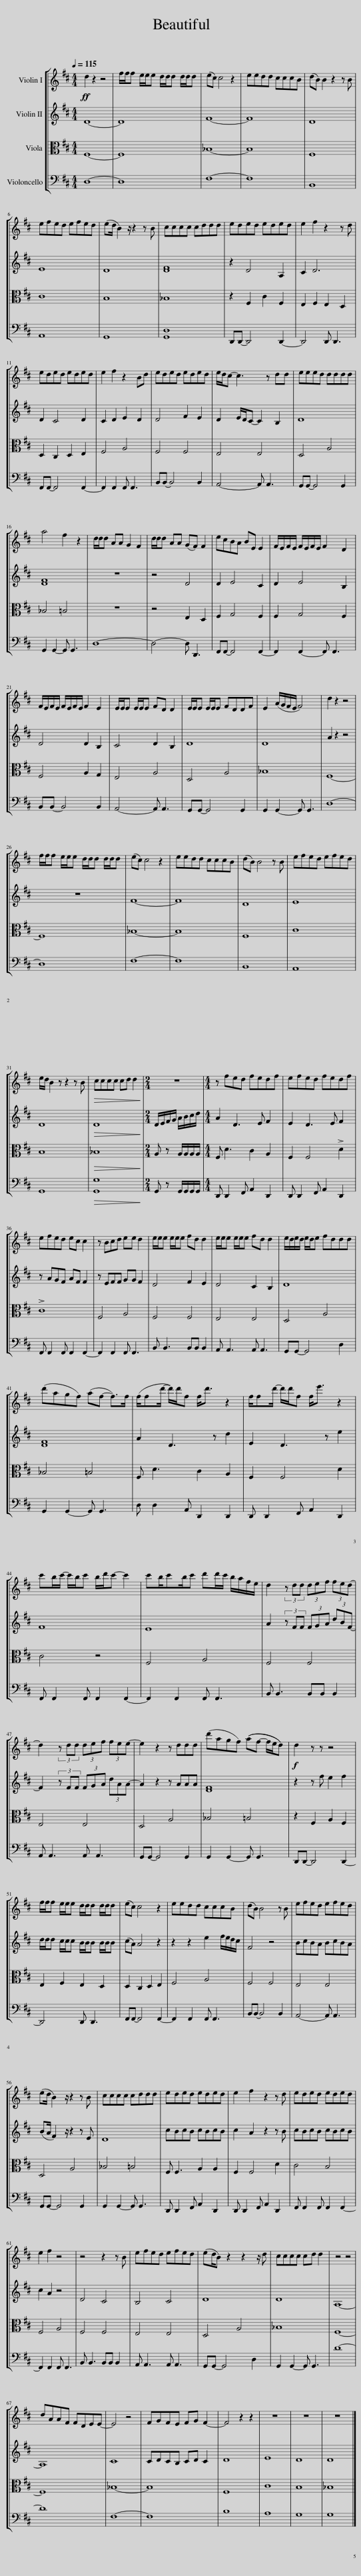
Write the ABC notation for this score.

X:1
%%score [ 1 2 3 4 ]
L:1/8
Q:1/4=115
M:4/4
I:linebreak $
K:D
V:1 treble
V:2 treble
V:3 alto
V:4 bass
V:1
!ff! d2 z2 z4 | f/f/f e/e/e d/d/d d/d/d | (ec) c4 z2 | eedd cccB | (dB) B2 z2 z B |$ %5
 efed efed | (ed/ B2) z/ z2 z B | cccc cddd | eded eded | e2 f2 z2 z d |$ %10
 eded eded | e2 f2 z2 Bd | eded eded | e/d/c- c3 z dd | eeed dddd |$ %15
 a4 f2 z2 | d/d/d AA G2 F2 | d/d/d AA (GF) F2 | ecBA BE E2 | F/E/F/E/ F/E/F/E/ F2 D2 |$ %20
 F/E/F/E/ F/E/F/E/ F2 E2 | E/E/E E/E/E FD D2 | E/E/E E/E/E FDDF | E2 (A/G/F/E/ F4) | d2 z2 z4 |$ %25
 f/f/f e/e/e d/d/d d/d/d | (ec) c4 z2 | eedd cccB | (dB) B4 z B | efed efed |$ %30
 e/d/ B2 z z2 z B |!>(! cccc cd d2!>)! |[M:2/4] z4 |[M:4/4] z fed fedf | efed fedf |$ %35
 efed ec c2 | z Bcd ee d2 | e/e/e e/e/e fd d2 | e/e/e e/e/e fd d2 | e/d/e/d/ e/d/e fddd |$ %40
 (d'agf) (af- f>)f | (f/fd'/- d'/)d'/f f<d' z2 | f/fd'/- d'/d'/f f<e' z2 |$ c'b/c'/- c'/b/c' b/d'/c'- c'2 | c'b/c'b/c' d'd'/c'/ b/a/f/e/ | %45
 d2 (3z dd (3def (3fed- |$ d2 (3z dd (3def (3fee- | e2 z2 z ddd | (d'agf) ((af- f/e/d)) |!f! d2 z z z4 |$ %50
 f/f/f e/e/e d/d/d d/d/d | (ec) c4 z2 | eedd cccB | (dB) B4 z B | efed efed |$ %55
 (ed/ B2) z/ z2 z B | cccc cddd | eded eded | e2 f2 z2 z d | eded eded |$ %60
 e2 f2 z4 | z4 z2 z B | efed efed | (ed/B) z2 z2 z/ d | cccc cd d2 | %65
 z4 z4 |$ dAAF FDEE- | E4 z4 | FGFE FG F2- | F4 z2 z2 | %70
 z8 | z8 | z8 |] %73
V:2
 D8- | D8 | F8- | F8 | D8 |$ %5
 E8 | D8 | [DF]8 | z2 D4 A,2 | C2 D6 |$ %10
 D2 C4 D2 | C2 D2 E2 D2 | D4 F2 E2 | D2 E/D/C- C2 B,2 | D8 |$ %15
 [DF]8 | z8 | z4 D4 | D2 E4 C2 | D2 E4 B,2 |$ %20
 D4 D2 B,2 | C4 D2 B,2 | D8 | D8 | A2 z2 z4 |$ %25
 z8 | F8- | F8 | D8 | E8 |$ %30
 D8 |!>(! D8!>)! |[M:2/4] D/E/F/G/ A/B/c/d/ |[M:4/4] A2 D3 E F2 | E2 D3 E F2 |$ %35
 z AGF AF F2 | z EFF GG F2 | D4 F2 E2 | D4 C2 B,2 | D8 |$ %40
 [DF]8 | A2 D3 z d2 | E2 D3 z e2 |$ F8 | E8 | %45
 A2 (3z FF (3FGA (3dBF- |$ F2 (3z FF (3FGA (3dAA- | A2 z2 z AAA | [DF]8 | z2 z f e2 f2 |$ %50
 d/d/d c/c/c B/B/B B/B/B | (cA) A4 z2 | z2 z2 e2 f/e/d/c/ | F4 z4 | BcBA BcBA |$ %55
 (BA/ F2) z/ z2 z E | D8 | cBcB cBcB | c2 A2 z2 z B | cBcB cBcB |$ %60
 c2 A2 z4 | D4 C4 | B,4 C4 | D8 | D8 | %65
 A,8- |$ A,8 | C8 | CDCB, CD C2 | D8 | %70
 E8 | D8 | D8 |] %73
V:3
 F,8- | F,8 | _B,8- | B,8 | F,8 |$ %5
 C8 | B,8 | _B,8 | z2 F,2 C2 F,2 | E,2 F,2 E,2 D,2 |$ %10
 D,2 C,2 D,2 E,2 | F,4 A,4 | F,4 F,4 | E,4 E,4 | D,4 A,4 |$ %15
 _B,4 =B,4 | z8 | z4 E,2 D,2 | F,2 G,4 F,2 | F,2 G,4 F,2 |$ %20
 F,4 A,2 G,2 | E,4 A,4 | D,4 A,4 | _B,8 | F,8- |$ %25
 F,8 | _B,8- | B,8 | F,8 | C8 |$ %30
 B,8 |!>(! _B,8!>)! |[M:2/4] A, z A,/A,/A,/A,/ |[M:4/4] F, D3 C2 A,2 | F,2 F,4 !>!D2 |$ %35
 !>!C8 | F,4 A,4 | F,4 F,4 | E,4 E,4 | D,4 A,4 |$ %40
 _B,4 =B,4 | F, D3 C2 A,2 | F,2 F,4 D2 |$ C4 z4 | F,4 A,4 | %45
 F,4 F,4 |$ E,4 E,4 | D,4 A,4 | _B,4 =B,4 | z2 F,2 A,2 F,2 |$ %50
 E,2 F,2 E,2 D,2 | D,2 C,2 D,2 E,2 | F,4 A,4 | F,4 F,4 | E,4 E,4 |$ %55
 D,4 A,4 | _B,4 =B,4 | F, F,3 A,2 A,2 | F,2 F,4 D2 | C4 B,4 |$ %60
 F,4 A,4 | F,4 F,4 | E,4 E,4 | D,4 A,4 | _B,8 | %65
 F,8- |$ F,8 | _B,8- | B,8 | F,8 | %70
 C8 | B,8 | _B,8 |] %73
V:4
 D,8- | D,8 | F,8- | F,8 | B,,8 |$ %5
 A,,8 | G,,8 | [G,,D,]8 | D,,D,,- D,,4 D,,2- | D,,4 D,, D,,3 |$ %10
 F,,F,,- F,,4 F,,2- | F,,2 F,,2 F,, F,,3 | B,,B,,- B,,4 B,,2 | A,,4- A,, A,,3 | G,,G,,- G,,4 G,,2 |$ %15
 G,,2 G,,2- G,, G,,3 | D,8- | D,4- D, D,,3 | F,,F,,- F,,4 F,,2- | F,,2 F,,2- F,, F,,3 |$ %20
 B,,B,,- B,,4 B,,2 | A,,4- A,, A,,3 | G,,G,,- G,,4 G,,2 | G,,2 G,,2- G,, G,,3 | D,8- |$ %25
 D,8 | F,8- | F,8 | B,,8 | A,,8 |$ %30
 G,,8 |!>(! [G,,G,]8!>)! |[M:2/4] G,, z G,,/G,,/G,,/G,,/ |[M:4/4] D,, D,,2 F,, A,,2 D,,2 | D,, D,,2 F,, A,,2 D,,2 |$ %35
 F,, F,,2 F,, F,,2 F,,2- | F,,2 F,,2 F,, F,,3 | B,, B,,3 B,,B,, B,,2 | A,, A,,3 A,, A,,3 | G,,G,,- G,,4 D,2 |$ %40
 G,,2 G,,2- G,, G,,3 | D, D,2 A,, D,,2 D,,2 | D,, D,,2 F,, A,,2 D,,2 |$ F,, F,,2 F,, F,,2 F,,2- | F,,2 F,,2 F,, F,,3 | %45
 B,, B,,3 B,,B,, B,,2 |$ A,, A,,3 A,, A,,3 | G,,G,,- G,,4 G,,2 | G,,2 G,,2- G,, G,,3 | D,,D,,- D,,4 D,,2- |$ %50
 D,,4 D,, D,,3 | F,,F,,- F,,4 F,,2- | F,,2 F,,2 F,, F,,3 | B,,B,,- B,,4 B,,2 | A,,4- A,, A,,3 |$ %55
 G,,G,,- G,,4 G,,2 | G,,2 G,,2- G,, G,,3 | D,, D,,2 F,, A,,2 D,,2 | D,, D,,2 F,, A,,2 D,,2 | F,, F,,2 F,, F,,2 F,,2- |$ %60
 F,,2 F,,2 F,, F,,3 | B,, B,,3 B,,B,, B,,2 | A,, A,,3 A,, A,,3 | G,,G,,- G,,4 D,2 | G,,2 G,,2- G,, G,,3 | %65
 D8- |$ D8 | F,8- | F,8 | B,8 | %70
 A,8 | G,8 | G,8 |] %73
